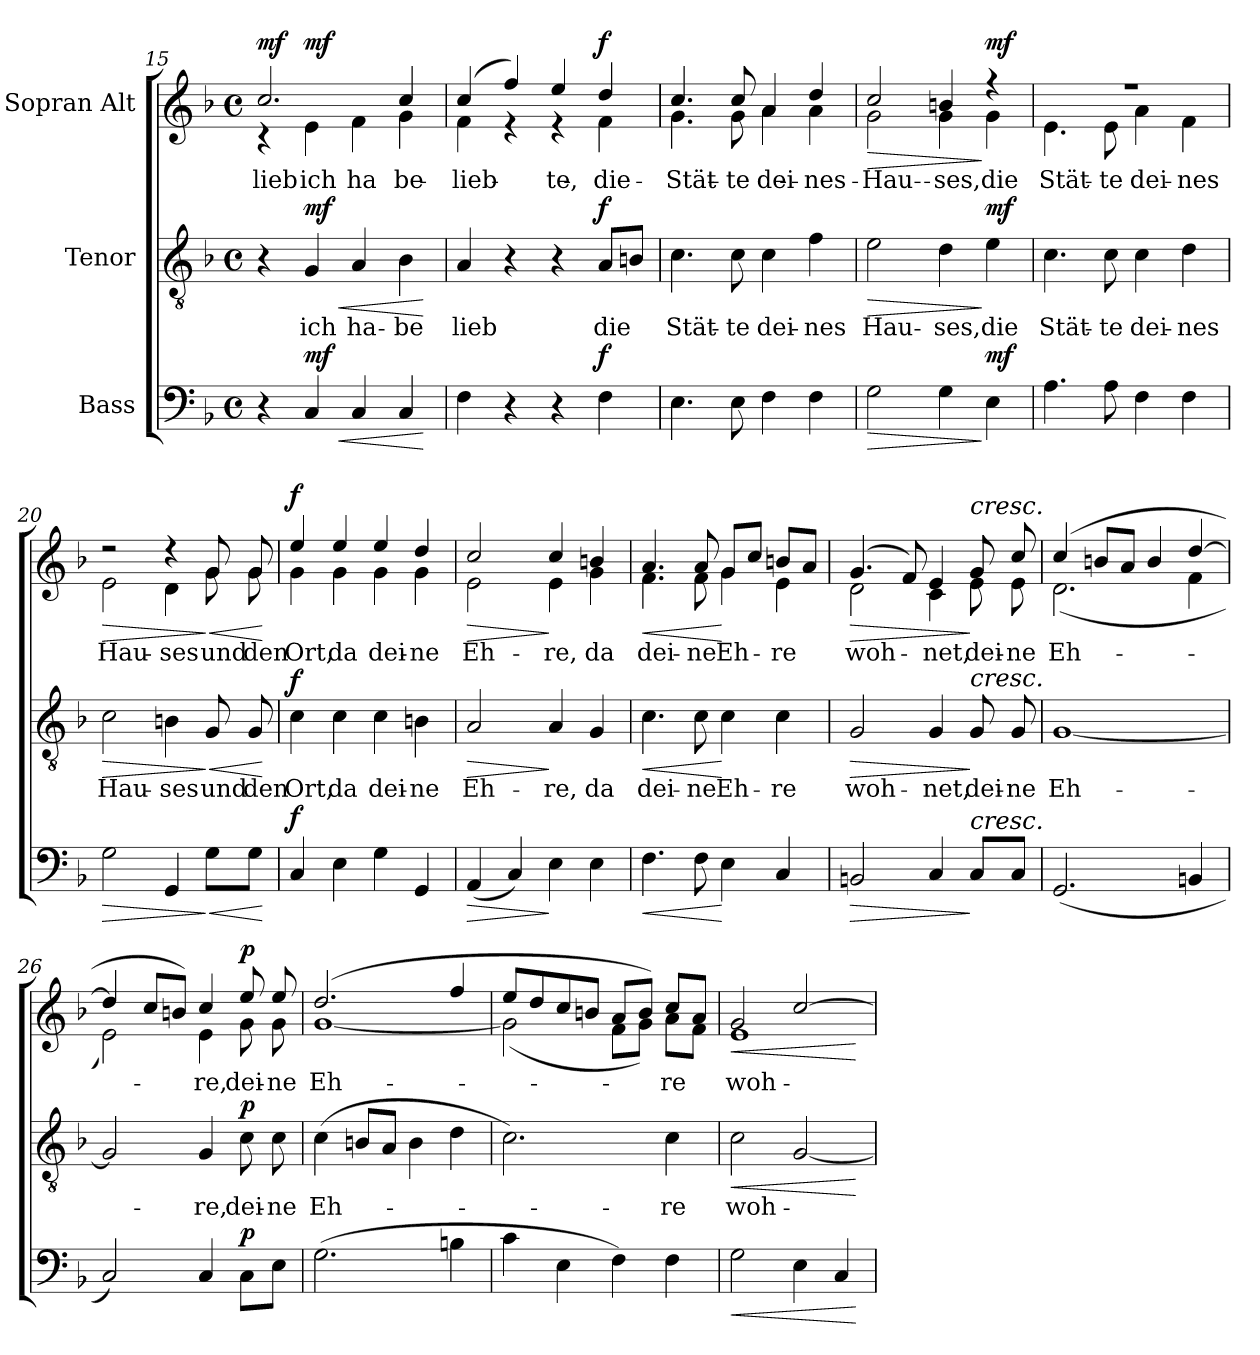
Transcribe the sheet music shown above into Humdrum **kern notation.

**kern	**dynam	**kern	**text	**dynam	**kern	**text	**dynam
*part3	*part3	*part2	*part2	*part2	*part1	*part1	*part1
*staff3	*staff3	*staff2	*staff2	*staff2	*staff1	*staff1	*staff1
*I"Bass	*	*I"Tenor	*	*	*I"Sopran Alt	*	*
*clefF4	*	*clefGv2	*	*	*clefG2	*	*
*k[b-]	*	*k[b-]	*	*	*k[b-]	*	*
*M4/4	*	*M4/4	*	*	*M4/4	*	*
*met(c)	*	*met(c)	*	*	*met(c)	*	*
=15	=15	=15	=15	=15	=15	=15	=15
!	!	!	!	!	!	!LO:LY:b	!LO:DY:a
*	*	*	*	*	*^	*	*
4r	.	4r	.	.	2.cc/	4r	lieb	mf
!	!LO:HP:b	!	!LO:LY:b	!LO:HP:b	!	!	!LO:LY:b	!
!	!LO:DY:n=1:a	!	!	!LO:DY:n=1:a	!	!	!	!LO:DY:b
4C/	< mf	4G/	ich	< mf	.	4e\	ich	mf
!	!	!	!LO:LY:b	!	!	!	!LO:LY:b	!
4C/	.	4A/	ha-	.	.	4f\	ha-	.
!	!	!	!LO:LY:b	!	!	!	!LO:LY:b	!
!	!	!	!	!	!	!	!LO:LY:b	!
4C/	.	4B-\	-be	.	4cc/	4g\	-be	.
*	*	*	*	*	*v	*v	*	*
.	[	.	.	[	.	.	.
!!LO:LB:g=z
=16	=16	=16	=16	=16	=16	=16	=16
!	!	!	!LO:LY:b	!	!	!LO:LY:b	!
*	*	*	*	*	*^	*	*
!	!	!	!	!	!	!	!LO:LY:b	!
4F\	.	4A/	lieb	.	(4cc/	4f\	lieb	.
4r	.	4r	.	.	4ff/)	4r	.	.
!	!	!	!	!	!	!	!LO:LY:b	!
4r	.	4r	.	.	4ee/	4r	-te,	.
!	!LO:DY:a	!	!LO:LY:b	!LO:DY:a	!	!	!LO:LY:b	!LO:DY:a
4F\	f	8A/L	die	f	4dd/	4f\	die	f
.	.	8Bn/J	.	.	.	.	.	.
=17	=17	=17	=17	=17	=17	=17	=17	=17
!	!	!	!LO:LY:b	!	!	!	!LO:LY:b	!
4.E\	.	4.c\	Stät-	.	4.cc/	4.g\	Stät-	.
!	!	!	!LO:LY:b	!	!	!	!LO:LY:b	!
8E\	.	8c\	-te	.	8cc/	8g\	-te	.
!	!	!	!LO:LY:b	!	!	!	!LO:LY:b	!
4F\	.	4c\	dei-	.	4a/	4a\	dei-	.
!	!	!	!LO:LY:b	!	!	!	!LO:LY:b	!
4F\	.	4f\	-nes	.	4dd/	4a\	-nes	.
=18	=18	=18	=18	=18	=18	=18	=18	=18
!	!LO:HP:b	!	!LO:LY:b	!LO:HP:b	!	!	!LO:LY:b	!LO:HP:b
2G\	>	2e\	Hau-	>	2cc/	2g\	Hau-	>
!	!	!	!LO:LY:b	!	!	!	!LO:LY:b	!
4G\	.	4d\	-ses,	.	4bn/	4g\	-ses,	.
!	!LO:DY:n=1:a	!	!LO:LY:b	!LO:DY:n=1:a	!	!	!LO:LY:b	!LO:DY:n=1:b
4E\	] mf	4e\	die	] mf	4r	4g\	die	] mf
=19	=19	=19	=19	=19	=19	=19	=19	=19
!	!	!	!LO:LY:b	!	!	!	!LO:LY:b	!
4.A\	.	4.c\	Stät-	.	1r	4.e\	Stät-	.
!	!	!	!LO:LY:b	!	!	!	!LO:LY:b	!
8A\	.	8c\	-te	.	.	8e\	-te	.
!	!	!	!LO:LY:b	!	!	!	!LO:LY:b	!
4F\	.	4c\	dei-	.	.	4a\	dei-	.
!	!	!	!LO:LY:b	!	!	!	!LO:LY:b	!
4F\	.	4d\	-nes	.	.	4f\	-nes	.
=20	=20	=20	=20	=20	=20	=20	=20	=20
!	!LO:HP:b	!	!LO:LY:b	!LO:HP:b	!	!	!LO:LY:b	!LO:HP:b
2G\	>	2c\	Hau-	>	2r	2e\	Hau-	>
!	!	!	!LO:LY:b	!	!	!	!LO:LY:b	!
4GG/	.	4Bn\	-ses	.	4r	4d\	-ses	.
!	!LO:HP:n=1:b	!	!LO:LY:b	!LO:HP:n=1:b	!	!	!LO:LY:b	!LO:HP:n=1:b
8G\L	] <	8G/	und	] <	8g/	8g\	und	] <
!	!	!	!LO:LY:b	!	!	!	!LO:LY:b	!
8G\J	.	8G/	den	.	8g/	8g\	den	.
*	*	*	*	*	*v	*v	*	*
.	[	.	.	[	.	.	[
!!LO:PB:g=z
=21	=21	=21	=21	=21	=21	=21	=21
!	!LO:DY:a	!	!LO:LY:b	!LO:DY:a	!	!LO:LY:b	!LO:DY:a
*	*	*	*	*	*^	*	*
4C/	f	4c\	Ort,	f	4ee/	4g\	Ort,	f
!	!	!	!LO:LY:b	!	!	!	!LO:LY:b	!
4E\	.	4c\	da	.	4ee/	4g\	da	.
!	!	!	!LO:LY:b	!	!	!	!LO:LY:b	!
4G\	.	4c\	dei-	.	4ee/	4g\	dei-	.
!	!	!	!LO:LY:b	!	!	!	!LO:LY:b	!
4GG/	.	4Bn\	-ne	.	4dd/	4g\	-ne	.
=22	=22	=22	=22	=22	=22	=22	=22	=22
!	!LO:HP:b	!	!LO:LY:b	!LO:HP:b	!	!	!LO:LY:b	!LO:HP:b
(4AA/	>	2A/	Eh-	>	2cc/	2e\	Eh-	>
4C/)	.	.	.	.	.	.	.	.
!	!	!	!LO:LY:b	!	!	!	!LO:LY:b	!
4E\	]	4A/	-re,	]	4cc/	4e\	-re,	]
!	!	!	!LO:LY:b	!	!	!	!LO:LY:b	!
4E\	.	4G/	da	.	4bn/	4g\	da	.
=23	=23	=23	=23	=23	=23	=23	=23	=23
!	!LO:HP:b	!	!LO:LY:b	!LO:HP:b	!	!	!LO:LY:b	!LO:HP:b
4.F\	<	4.c\	dei-	<	4.a/	4.f\	dei-	<
!	!	!	!LO:LY:b	!	!	!	!LO:LY:b	!
8F\	.	8c\	-ne	.	8a/	8f\	-ne	.
!	!	!	!LO:LY:b	!	!	!	!LO:LY:b	!
4E\	[	4c\	Eh-	[	8g/L	4g\	Eh-	[
.	.	.	.	.	8cc/J	.	.	.
!	!	!	!LO:LY:b	!	!	!	!LO:LY:b	!
4C/	.	4c\	-re	.	8bn/L	4e\	-re	.
.	.	.	.	.	8a/J	.	.	.
=24	=24	=24	=24	=24	=24	=24	=24	=24
!	!LO:HP:b	!	!LO:LY:b	!LO:HP:b	!	!	!LO:LY:b	!LO:HP:b
2BBn/	>	2G/	woh-	>	(4.g/	2d\	woh-	>
.	.	.	.	.	8f/)	.	.	.
!	!	!	!LO:LY:b	!	!	!	!LO:LY:b	!
4C/	.	4G/	-net,	.	4e/	4c\	-net,	.
!	!	!	!	!	!LO:TX:a:i:t=cresc.	!	!	!
!	!	!LO:TX:a:i:t=cresc.	!	!	!	!	!	!
!LO:TX:a:i:t=cresc.	!	!	!	!	!	!	!	!
!	!	!	!LO:LY:b	!	!	!	!LO:LY:b	!
8C/L	]	8G/	dei-	]	8g/	8e\	dei-	]
!	!	!	!LO:LY:b	!	!	!	!LO:LY:b	!
8C/J	.	8G/	-ne	.	8cc/	8e\	-ne	.
=25	=25	=25	=25	=25	=25	=25	=25	=25
!	!	!	!LO:LY:b	!	!	!	!LO:LY:b	!
(2.GG/	.	[1G	Eh-	.	(4cc/	(2.d\	Eh-	.
.	.	.	.	.	8bn/L	.	.	.
.	.	.	.	.	8a/J	.	.	.
.	.	.	.	.	4b/	.	.	.
4BBn/	.	.	.	.	[4dd/	4f\	.	.
!!LO:LB:g=z	!!
=26	=26	=26	=26	=26	=26	=26	=26	=26
2C/)	.	2G/]	.	.	4dd/]	2e\)	.	.
.	.	.	.	.	8cc/L	.	.	.
.	.	.	.	.	8bn/J)	.	.	.
!	!	!	!LO:LY:b	!	!	!	!LO:LY:b	!
4C/	.	4G/	-re,	.	4cc/	4e\	-re,	.
!	!LO:DY:a	!	!LO:LY:b	!LO:DY:a	!	!	!LO:LY:b	!LO:DY:a
8C\L	p	8c\	dei-	p	8ee/	8g\	dei-	p
!	!	!	!LO:LY:b	!	!	!	!LO:LY:b	!
8E\J	.	8c\	-ne	.	8ee/	8g\	-ne	.
=27	=27	=27	=27	=27	=27	=27	=27	=27
!	!	!	!LO:LY:b	!	!	!	!LO:LY:b	!
(2.G\	.	(4c\	Eh-	.	(2.dd/	[1g	Eh-	.
.	.	8Bn/L	.	.	.	.	.	.
.	.	8A/J	.	.	.	.	.	.
.	.	4B\	.	.	.	.	.	.
4Bn\	.	4d\	.	.	4ff/	.	.	.
=28	=28	=28	=28	=28	=28	=28	=28	=28
4c\	.	2.c\)	.	.	8ee/L	(2g\]	.	.
.	.	.	.	.	8dd/	.	.	.
4E\	.	.	.	.	8cc/	.	.	.
.	.	.	.	.	8bn/J	.	.	.
4F\)	.	.	.	.	8a/L	8f\L	.	.
.	.	.	.	.	8b/J)	8g\J)	.	.
!	!	!	!LO:LY:b	!	!	!	!LO:LY:b	!
4F\	.	4c\	-re	.	8cc/L	8a\L	-re	.
.	.	.	.	.	8a/J	8f\J	.	.
=29	=29	=29	=29	=29	=29	=29	=29	=29
!	!LO:HP:b	!	!LO:LY:b	!LO:HP:b	!	!	!LO:LY:b	!LO:HP:b
2G\	<	2c\	woh-	<	2g/	1e	woh-	<
4E\	.	[2G/	.	.	[2cc/	.	.	.
4C/	.	.	.	.	.	.	.	.
*	*	*	*	*	*v	*v	*	*
.	[	.	.	[	.	.	[
=	=	=	=	=	=	=	=
*-	*-	*-	*-	*-	*-	*-	*-
